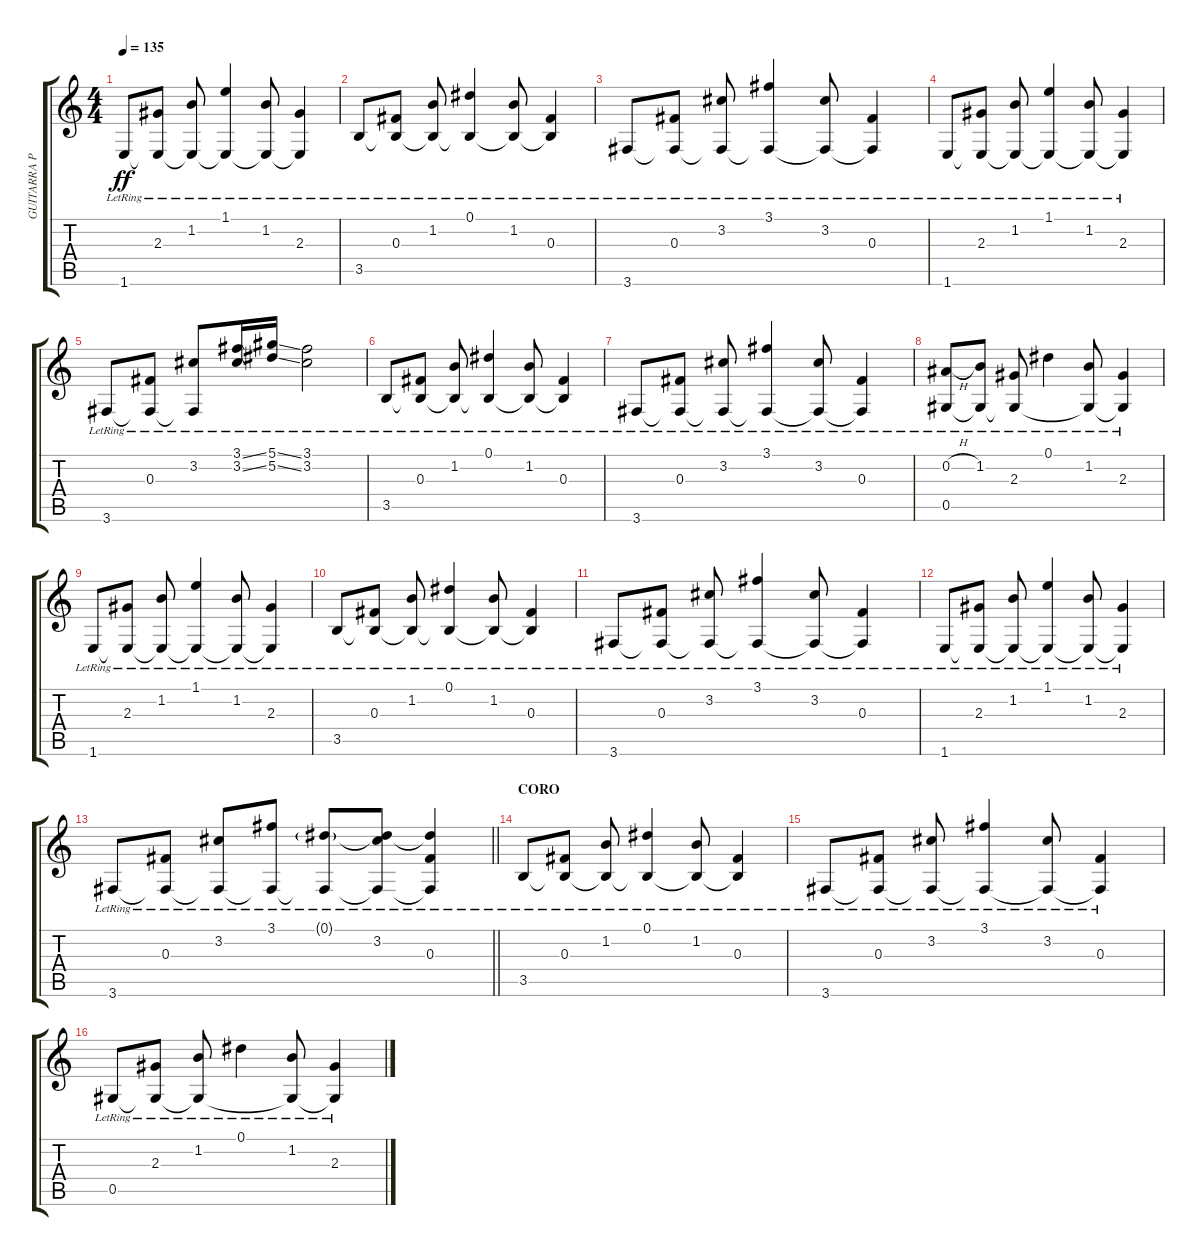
\track ("GUITARRA PRINCIPAL" "GUITARRA P") {instrument acousticguitarnylon}
\staff {score tabs}
\tuning (Eb4 Bb3 Gb3 Db3 Ab2 Eb2) {hide}
\ts (4 4)
\tempo 135
\clef g2
\ks c
1.6{lr}.8{dy ff} (2.3{lr} 1.6{t}).8 (1.2{lr} 1.6{t}).8 (1.1{lr} 1.6{t}).4 (1.2{lr} 1.6{t}).8 (2.3{lr} 1.6{t}).4 |
3.5{lr}.8 (0.3{lr} 3.5{t}).8 (1.2{lr} 3.5{t}).8 (0.1{lr} 3.5{t}).4 (1.2{lr} 3.5{t}).8 (0.3{lr} 3.5{t}).4 |
3.6{lr}.8 (0.3{lr} 3.6{t}).8 (3.2{lr} 3.6{t}).8 (3.1{lr} 3.6{t}).4 (3.2{lr} 3.6{t}).8 (0.3{lr} 3.6{t}).4 |
1.6{lr}.8 (2.3{lr} 1.6{t}).8 (1.2{lr} 1.6{t}).8 (1.1{lr} 1.6{t}).4 (1.2{lr} 1.6{t}).8 (2.3{lr} 1.6{t}).4 |
3.6{lr}.8 (0.3{lr} 3.6{t}).8 (3.2{lr} 3.6{t}).8 (3.1{ss lr} 3.2{ss lr}).16 (5.1{ss lr} 5.2{ss lr}).16 (3.1{lr} 3.2{lr}).2 |
3.5{lr}.8 (0.3{lr} 3.5{t}).8 (1.2{lr} 3.5{t}).8 (0.1{lr} 3.5{t}).4 (1.2{lr} 3.5{t}).8 (0.3{lr} 3.5{t}).4 |
3.6{lr}.8 (0.3{lr} 3.6{t}).8 (3.2{lr} 3.6{t}).8 (3.1{lr} 3.6{t}).4 (3.2{lr} 3.6{t}).8 (0.3{lr} 3.6{t}).4 |
(0.2{h lr} 0.5{lr}).8 (1.2{lr} 0.5{t}).8 (2.3{lr} 0.5{t}).8 0.1{lr}.4 (1.2{lr} 0.5{t}).8 (2.3{lr} 0.5{t}).4 |
1.6{lr}.8 (2.3{lr} 1.6{t}).8 (1.2{lr} 1.6{t}).8 (1.1{lr} 1.6{t}).4 (1.2{lr} 1.6{t}).8 (2.3{lr} 1.6{t}).4 |
3.5{lr}.8 (0.3{lr} 3.5{t}).8 (1.2{lr} 3.5{t}).8 (0.1{lr} 3.5{t}).4 (1.2{lr} 3.5{t}).8 (0.3{lr} 3.5{t}).4 |
3.6{lr}.8 (0.3{lr} 3.6{t}).8 (3.2{lr} 3.6{t}).8 (3.1{lr} 3.6{t}).4 (3.2{lr} 3.6{t}).8 (0.3{lr} 3.6{t}).4 |
1.6{lr}.8 (2.3{lr} 1.6{t}).8 (1.2{lr} 1.6{t}).8 (1.1{lr} 1.6{t}).4 (1.2{lr} 1.6{t}).8 (2.3{lr} 1.6{t}).4 |
\barLineRight lightlight
3.6{lr}.8 (0.3{lr} 3.6{t}).8 (3.2{lr} 3.6{t}).8 (3.1{lr} 3.6{t}).8 (0.1{g lr} 3.6{t}).8 (0.1{t} 3.2{lr} 3.6{t}).8 (0.1{t} 0.3{lr} 3.6{t}).4 |
\section ("" "CORO")
3.5{lr}.8 (0.3{lr} 3.5{t}).8 (1.2{lr} 3.5{t}).8 (0.1{lr} 3.5{t}).4 (1.2{lr} 3.5{t}).8 (0.3{lr} 3.5{t}).4 |
3.6{lr}.8 (0.3{lr} 3.6{t}).8 (3.2{lr} 3.6{t}).8 (3.1{lr} 3.6{t}).4 (3.2{lr} 3.6{t}).8 (0.3{lr} 3.6{t}).4 |
0.5{lr}.8 (2.3{lr} 0.5{t}).8 (1.2{lr} 0.5{t}).8 0.1{lr}.4 (1.2{lr} 0.5{t}).8 (2.3{lr} 0.5{t}).4
